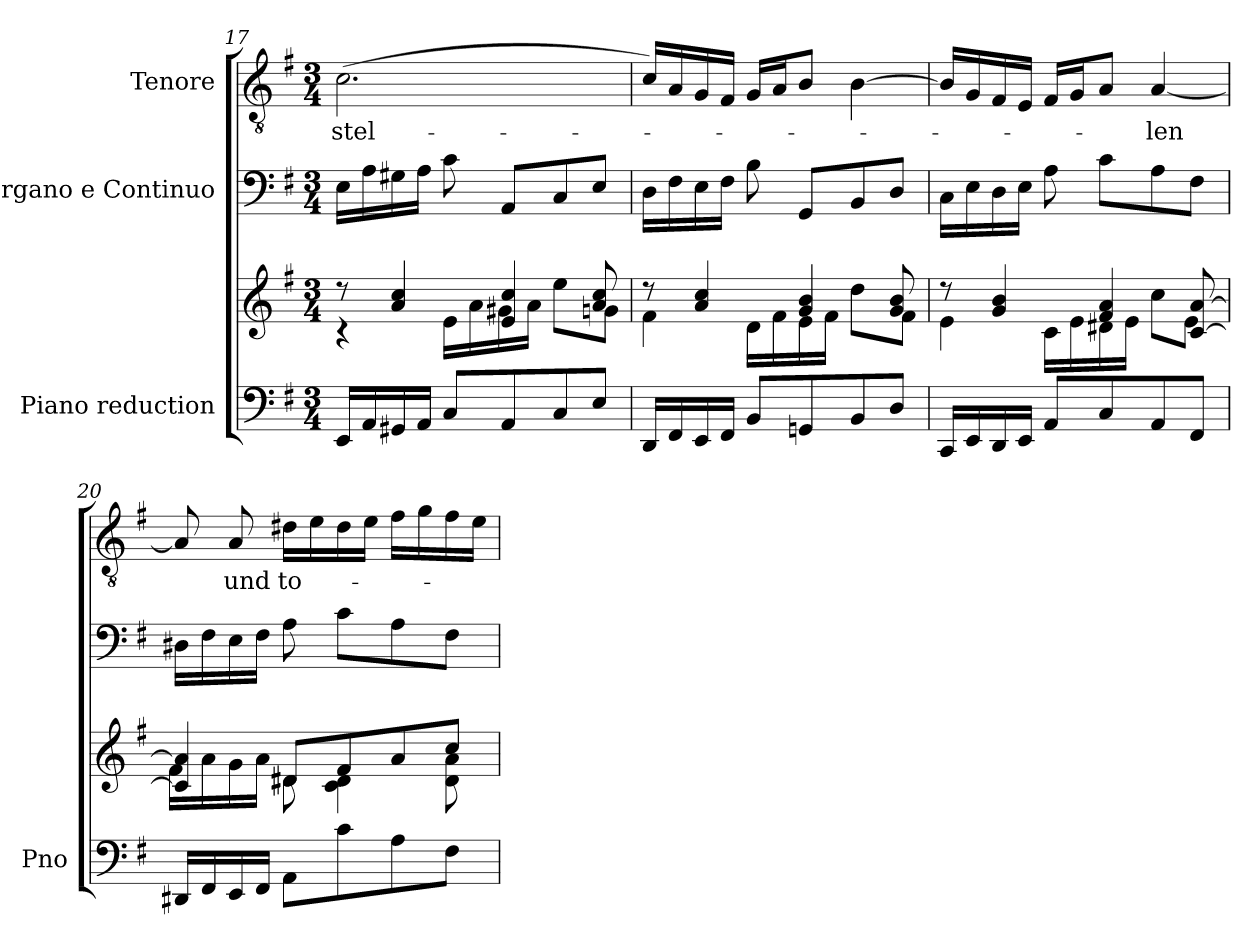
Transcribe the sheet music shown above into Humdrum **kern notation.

**kern	**kern	**kern	**kern	**text
*part3	*part3	*part2	*part1	*part1
*staff4	*staff3	*staff2	*staff1	*staff1
*I"Piano reduction	*	*I"Organo e Continuo	*I"Tenore	*
*I'Pno	*	*	*	*
*clefF4	*clefG2	*clefF4	*clefGv2	*
*k[f#]	*k[f#]	*k[f#]	*k[f#]	*
*M3/4	*M3/4	*M3/4	*M3/4	*
=17	=17	=17	=17	=17
*	*^	*	*	*
!	!	!	!	!	!LO:LY:b
16EE/LL	8r	4r	16E\LL	(2.c\	-stel-
16AA/	.	.	16A\	.	.
16GG#X/	4a/ 4cc/	.	16G#X\	.	.
16AA/JJ	.	.	16A\JJ	.	.
8C/L	.	16e\LL	8c\	.	.
.	.	16a\	.	.	.
8AA/	4e/ 4cc/	16g#X\	8AA/L	.	.
.	.	16a\JJ	.	.	.
8C/	.	8ee\L	8C/	.	.
8E/J	8a/ 8cc/	8gn\J	8E/J	.	.
!!LO:LB:g=z
=18	=18	=18	=18	=18	=18
16DD/LL	8r	4f#\	16D\LL	16c/LL)	.
16FF#/	.	.	16F#\	16A/	.
16EE/	4a/ 4cc/	.	16E\	16G/	.
16FF#/JJ	.	.	16F#\JJ	16F#/JJ	.
8BB/L	.	16d\LL	8B\	16G/LL	.
.	.	16f#\	.	16A/J	.
8GGn/	4g/ 4b/	16e\	8GG/L	8B/J	.
.	.	16f#\JJ	.	.	.
8BB/	.	8dd\L	8BB/	[>4B\	.
8D/J	8g/ 8b/	8f#\J	8D/J	.	.
=19	=19	=19	=19	=19	=19
16CC/LL	8r	4e\	16C\LL	16B/LL]	.
16EE/	.	.	16E\	16G/	.
16DD/	4g/ 4b/	.	16D\	16F#/	.
16EE/JJ	.	.	16E\JJ	16E/JJ	.
8AA/L	.	16c\LL	8A\	16F#/LL	.
.	.	16e\	.	16G/J	.
8C/	4f#/ 4a/	16d#X\	8c\L	8A/J	.
.	.	16e\JJ	.	.	.
!	!	!	!	!	!LO:LY:b
8AA/	.	8cc\L	8A\	[4A/	-len
8FF#/J	[<8c/ [8a/	8e\J	8F#\J	.	.
=20	=20	=20	=20	=20	=20
16DD#X/LL	4c/] 4a/]	16f#\LL	16D#X\LL	8A/]	.
16FF#/	.	16a\	16F#\	.	.
!	!	!	!	!	!LO:LY:b
16EE/	.	16g\	16E\	8A/	und
16FF#/JJ	.	16a\JJ	16F#\JJ	.	.
!	!	!	!	!	!LO:LY:b
8AA\L	8d#X/L	8d#\	8A\	16d#X\LL	to-
.	.	.	.	16e\	.
8c\	8f#/	4c\ 4d#\	8c\L	16d#\	.
.	.	.	.	16e\JJ	.
8A\	8a/	.	8A\	16f#\LL	.
.	.	.	.	16g\	.
8F#\J	8cc/J	8d#\ 8a\	8F#\J	16f#\	.
.	.	.	.	16e\JJ	.
*	*v	*v	*	*	*
=	=	=	=	=
*-	*-	*-	*-	*-
